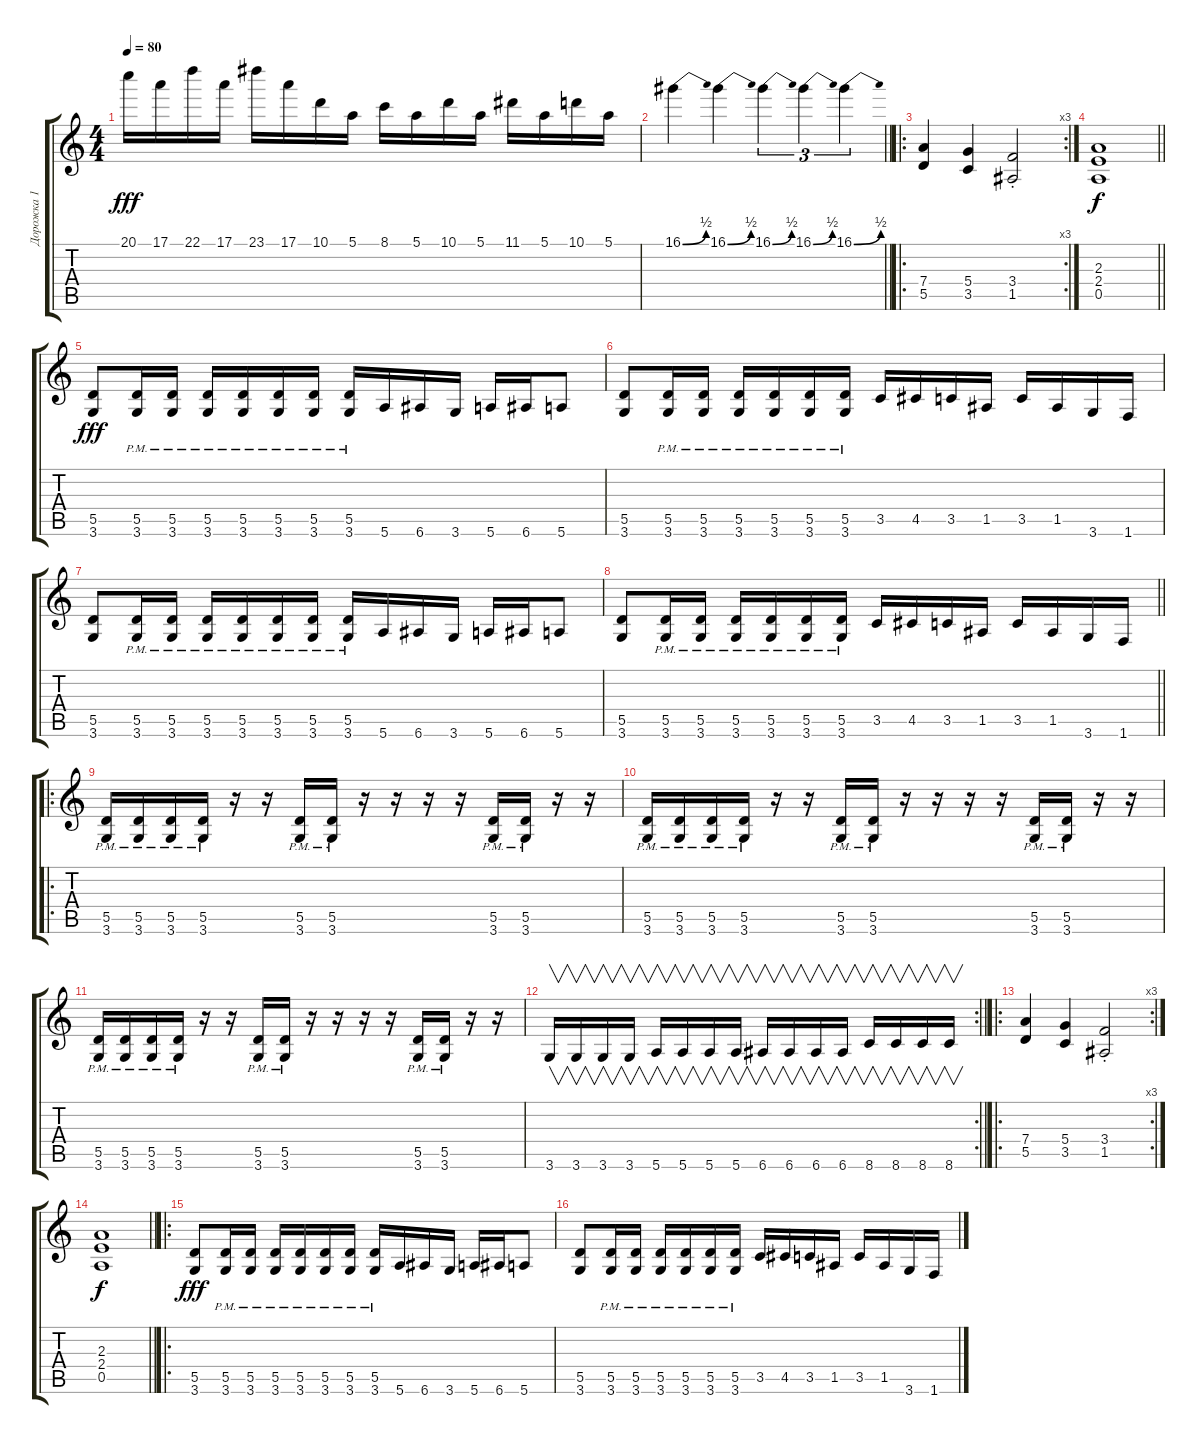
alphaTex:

\track ("Дорожка 1" "Дорожка 1") {instrument distortionguitar}
\staff {score tabs}
\tuning (E4 B3 G3 D3 A2 E2) {hide}
\ts (4 4)
\tempo 80
\clef g2
\ks c
20.1.16{dy fff} 17.1.16 22.1.16 17.1.16 23.1.16 17.1.16 10.1.16 5.1.16 8.1.16 5.1.16 10.1.16 5.1.16 11.1.16 5.1.16 10.1.16 5.1.16 |
\barLineRight lightlight
16.1{be (bend 0 0 60 2)}.4 16.1{be (bend 0 0 60 2)}.4 16.1{be (bend 0 0 60 2)}.4{tu (3 2)} 16.1{be (bend 0 0 60 2)}.4{tu (3 2)} 16.1{be (bend 0 0 60 2)}.4{tu (3 2)} |
\ro
\rc 3
(7.4 5.5).4 (5.4 3.5).4 (3.4{st} 1.5{st}).2 |
\barLineRight lightlight
(2.3 2.4 0.5).1{dy f} |
(5.5 3.6).8{dy fff} (5.5{pm} 3.6{pm}).16 (5.5{pm} 3.6{pm}).16 (5.5{pm} 3.6{pm}).16 (5.5{pm} 3.6{pm}).16 (5.5{pm} 3.6{pm}).16 (5.5{pm} 3.6{pm}).16 (5.5{pm} 3.6{pm}).16 5.6.16 6.6.16 3.6.16 5.6.16 6.6.16 5.6.8 |
(5.5 3.6).8 (5.5{pm} 3.6{pm}).16 (5.5{pm} 3.6{pm}).16 (5.5{pm} 3.6{pm}).16 (5.5{pm} 3.6{pm}).16 (5.5{pm} 3.6{pm}).16 (5.5{pm} 3.6{pm}).16 3.5.16 4.5.16 3.5.16 1.5.16 3.5.16 1.5.16 3.6.16 1.6.16 |
(5.5 3.6).8 (5.5{pm} 3.6{pm}).16 (5.5{pm} 3.6{pm}).16 (5.5{pm} 3.6{pm}).16 (5.5{pm} 3.6{pm}).16 (5.5{pm} 3.6{pm}).16 (5.5{pm} 3.6{pm}).16 (5.5{pm} 3.6{pm}).16 5.6.16 6.6.16 3.6.16 5.6.16 6.6.16 5.6.8 |
\barLineRight lightlight
(5.5 3.6).8 (5.5{pm} 3.6{pm}).16 (5.5{pm} 3.6{pm}).16 (5.5{pm} 3.6{pm}).16 (5.5{pm} 3.6{pm}).16 (5.5{pm} 3.6{pm}).16 (5.5{pm} 3.6{pm}).16 3.5.16 4.5.16 3.5.16 1.5.16 3.5.16 1.5.16 3.6.16 1.6.16 |
\ro
(5.5{pm} 3.6{pm}).16 (5.5{pm} 3.6{pm}).16 (5.5{pm} 3.6{pm}).16 (5.5{pm} 3.6{pm}).16 r.16 r.16 (5.5{pm} 3.6{pm}).16 (5.5{pm} 3.6{pm}).16 r.16 r.16 r.16 r.16 (5.5{pm} 3.6{pm}).16 (5.5{pm} 3.6{pm}).16 r.16 r.16 |
(5.5{pm} 3.6{pm}).16 (5.5{pm} 3.6{pm}).16 (5.5{pm} 3.6{pm}).16 (5.5{pm} 3.6{pm}).16 r.16 r.16 (5.5{pm} 3.6{pm}).16 (5.5{pm} 3.6{pm}).16 r.16 r.16 r.16 r.16 (5.5{pm} 3.6{pm}).16 (5.5{pm} 3.6{pm}).16 r.16 r.16 |
(5.5{pm} 3.6{pm}).16 (5.5{pm} 3.6{pm}).16 (5.5{pm} 3.6{pm}).16 (5.5{pm} 3.6{pm}).16 r.16 r.16 (5.5{pm} 3.6{pm}).16 (5.5{pm} 3.6{pm}).16 r.16 r.16 r.16 r.16 (5.5{pm} 3.6{pm}).16 (5.5{pm} 3.6{pm}).16 r.16 r.16 |
\rc 2
\barLineRight lightlight
3.6.16{v} 3.6.16{v} 3.6.16{v} 3.6.16{v} 5.6.16{v} 5.6.16{v} 5.6.16{v} 5.6.16{v} 6.6.16{v} 6.6.16{v} 6.6.16{v} 6.6.16{v} 8.6.16{v} 8.6.16{v} 8.6.16{v} 8.6.16{v} |
\ro
\rc 3
(7.4 5.5).4 (5.4 3.5).4 (3.4{st} 1.5{st}).2 |
\barLineRight lightlight
(2.3 2.4 0.5).1{dy f} |
\ro
(5.5 3.6).8{dy fff} (5.5{pm} 3.6{pm}).16 (5.5{pm} 3.6{pm}).16 (5.5{pm} 3.6{pm}).16 (5.5{pm} 3.6{pm}).16 (5.5{pm} 3.6{pm}).16 (5.5{pm} 3.6{pm}).16 (5.5{pm} 3.6{pm}).16 5.6.16 6.6.16 3.6.16 5.6.16 6.6.16 5.6.8 |
(5.5 3.6).8 (5.5{pm} 3.6{pm}).16 (5.5{pm} 3.6{pm}).16 (5.5{pm} 3.6{pm}).16 (5.5{pm} 3.6{pm}).16 (5.5{pm} 3.6{pm}).16 (5.5{pm} 3.6{pm}).16 3.5.16 4.5.16 3.5.16 1.5.16 3.5.16 1.5.16 3.6.16 1.6.16
